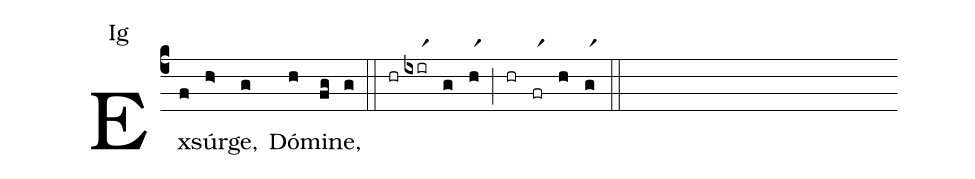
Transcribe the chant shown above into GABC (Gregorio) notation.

annotation: Ig;
%%
(c4)Ex(f)súr(h>)ge,(g) Dó(h)mi(fg)ne,(g) (::) (hr)(ixirr1)(g)(hr1)(;)(hr)(frr1)(h)(gr1)(::)
